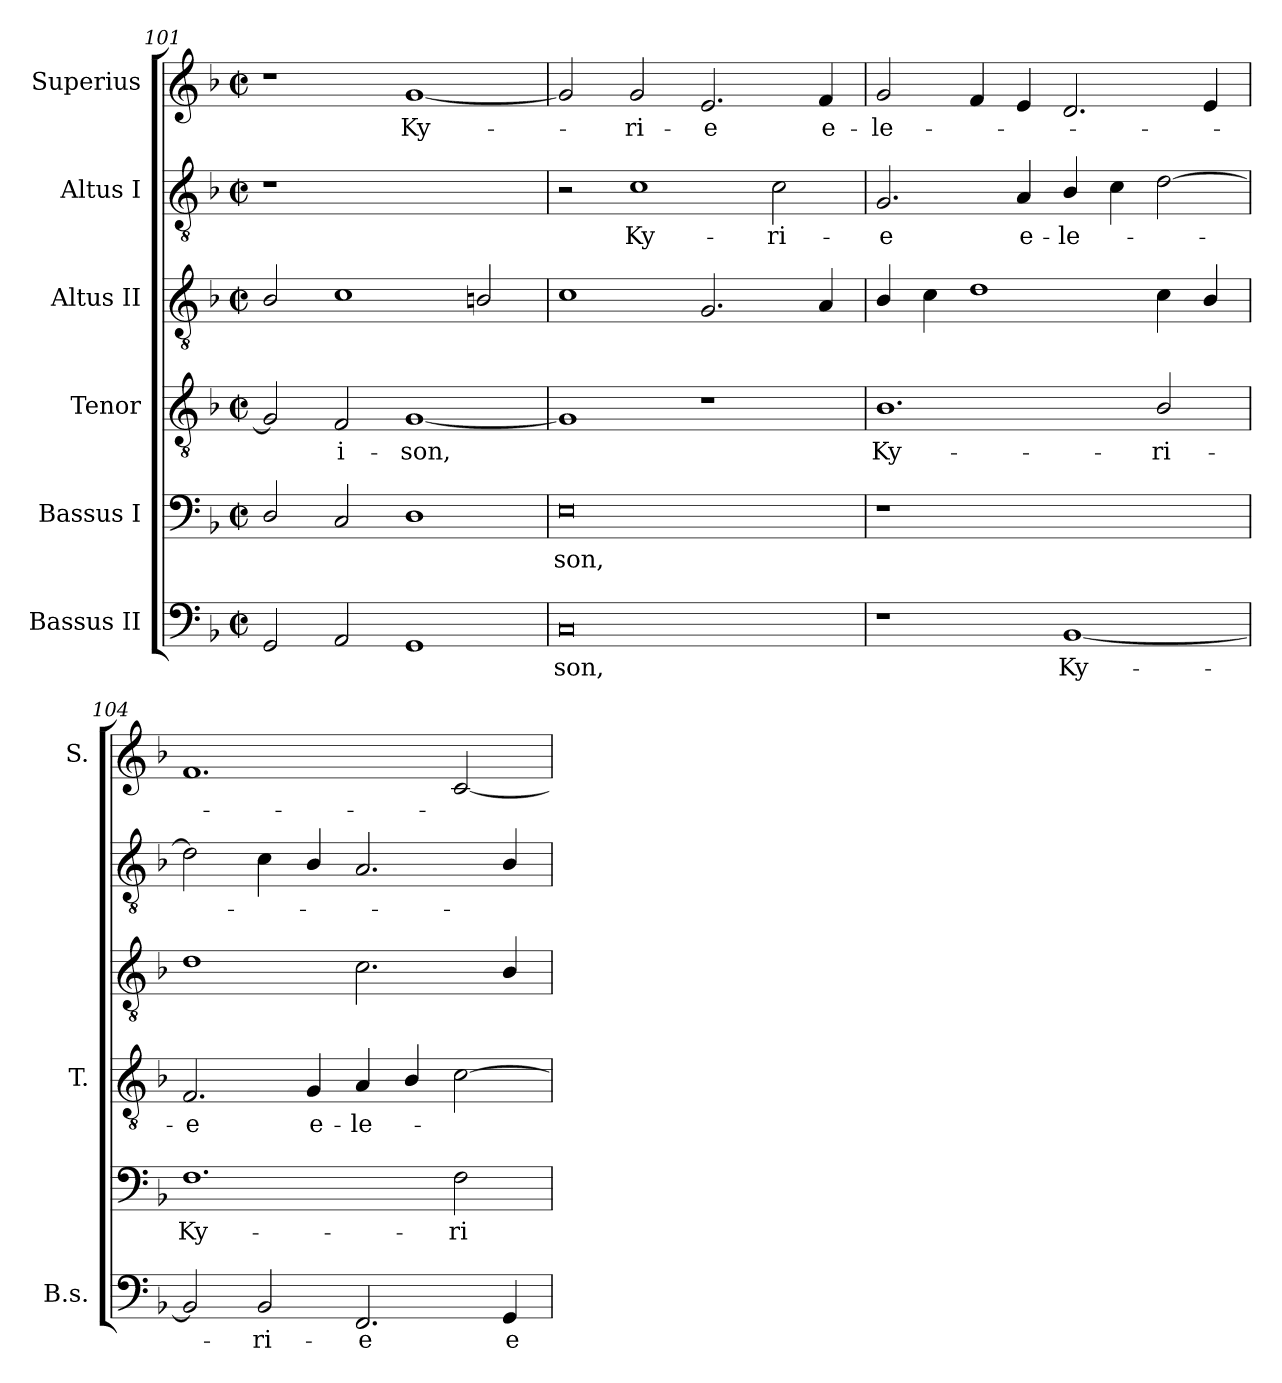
**kern	**text	**kern	**text	**kern	**text	**kern	**kern	**text	**kern	**text
*part6	*part6	*part5	*part5	*part4	*part4	*part3	*part2	*part2	*part1	*part1
*staff6	*staff6	*staff5	*staff5	*staff4	*staff4	*staff3	*staff2	*staff2	*staff1	*staff1
*I"Bassus II	*	*I"Bassus I	*	*I"Tenor	*	*I"Altus II	*I"Altus I	*	*I"Superius	*
*I'B.s.	*	*	*	*I'T.	*	*	*	*	*I'S.	*
*clefF4	*	*clefF4	*	*clefGv2	*	*clefGv2	*clefGv2	*	*clefG2	*
*	*	*	*	*ITrd7c12	*	*ITrd7c12	*ITrd7c12	*	*	*
*k[b-]	*	*k[b-]	*	*k[b-]	*	*k[b-]	*k[b-]	*	*k[b-]	*
*F:	*	*F:	*	*F:	*	*F:	*F:	*	*F:	*
*M2/2	*	*M2/2	*	*M2/2	*	*M2/2	*M2/2	*	*M2/2	*
*met(c|)	*	*met(c|)	*	*met(c|)	*	*met(c|)	*met(c|)	*	*met(c|)	*
=101	=101	=101	=101	=101	=101	=101	=101	=101	=101	=101
!	!	!	!	!	!	!	!LO:N:vis=1	!	!	!
2GGi/	.	2Di/	.	2GGi/]	.	2BB-i/	1r	.	1r	.
!	!	!	!	!	!LO:LY:b:color=#000000	!	!	!	!	!
2AAi/	.	2Ci/	.	2FFi/	-i-	1Ci	.	.	.	.
!	!	!	!	!	!LO:LY:b:color=#000000	!	!	!	!	!
!	!	!	!	!	!	!	!	!	!	!LO:LY:b:color=#000000
1GGi	.	1Di	.	[<1GGi	-son,	.	1ryy	.	[<1gi	Ky-
.	.	.	.	.	.	2BBni/	.	.	.	.
=102	=102	=102	=102	=102	=102	=102	=102	=102	=102	=102
!	!LO:LY:b:color=#000000	!	!	!	!	!	!	!	!	!
!	!	!	!LO:LY:b:color=#000000	!	!	!	!	!	!	!
0Ci	-son,	0Ei	-son,	1GGi]	.	1Ci	2r	.	2gi/]	.
!	!	!	!	!	!	!	!	!LO:LY:b:color=#000000	!	!
!	!	!	!	!	!	!	!	!	!	!LO:LY:b:color=#000000
.	.	.	.	.	.	.	1Ci	Ky-	2gi/	-ri-
!	!	!	!	!	!	!	!	!	!	!LO:LY:b:color=#000000
.	.	.	.	1r	.	2.GGi/	.	.	2.ei/	-e
!	!	!	!	!	!	!	!	!LO:LY:b:color=#000000	!	!
.	.	.	.	.	.	.	2Ci\	-ri-	.	.
!	!	!	!	!	!	!	!	!	!	!LO:LY:b:color=#000000
.	.	.	.	.	.	4AAi/	.	.	4fi/	e-
=103	=103	=103	=103	=103	=103	=103	=103	=103	=103	=103
!	!	!LO:N:vis=1	!	!	!	!	!	!	!	!
!	!	!	!	!	!LO:LY:b:color=#000000	!	!	!	!	!
!	!	!	!	!	!	!	!	!LO:LY:b:color=#000000	!	!
!	!	!	!	!	!	!	!	!	!	!LO:LY:b:color=#000000
1r	.	1r	.	1.BB-i	Ky-	4BB-i/	2.GGi/	-e	2gi/	-le-
.	.	.	.	.	.	4Ci\	.	.	.	.
.	.	.	.	.	.	1Di	.	.	4fi/	.
!	!	!	!	!	!	!	!	!LO:LY:b:color=#000000	!	!
.	.	.	.	.	.	.	4AAi/	e-	4ei/	.
!	!LO:LY:b:color=#000000	!	!	!	!	!	!	!	!	!
!	!	!	!	!	!	!	!	!LO:LY:b:color=#000000	!	!
[<1BB-i	Ky-	1ryy	.	.	.	.	4BB-i/	-le-	2.di/	.
.	.	.	.	.	.	.	4Ci\	.	.	.
!	!	!	!	!	!LO:LY:b:color=#000000	!	!	!	!	!
.	.	.	.	2BB-i/	-ri-	4Ci\	[>2Di\	.	.	.
.	.	.	.	.	.	4BB-i/	.	.	4ei/	.
!!LO:PB:g=z
=104	=104	=104	=104	=104	=104	=104	=104	=104	=104	=104
!	!	!	!LO:LY:b:color=#000000	!	!	!	!	!	!	!
!	!	!	!	!	!LO:LY:b:color=#000000	!	!	!	!	!
2BB-i/]	.	1.Fi	Ky-	2.FFi/	-e	1Di	2Di\]	.	1.fi	.
!	!LO:LY:b:color=#000000	!	!	!	!	!	!	!	!	!
2BB-i/	-ri-	.	.	.	.	.	4Ci\	.	.	.
!	!	!	!	!	!LO:LY:b:color=#000000	!	!	!	!	!
.	.	.	.	4GGi/	e-	.	4BB-i/	.	.	.
!	!LO:LY:b:color=#000000	!	!	!	!	!	!	!	!	!
!	!	!	!	!	!LO:LY:b:color=#000000	!	!	!	!	!
2.FFi/	-e	.	.	4AAi/	-le-	2.Ci\	2.AAi/	.	.	.
.	.	.	.	4BB-i/	.	.	.	.	.	.
!	!	!	!LO:LY:b:color=#000000	!	!	!	!	!	!	!
.	.	2Fi\	-ri-	[>2Ci\	.	.	.	.	[<2ci/	.
!	!LO:LY:b:color=#000000	!	!	!	!	!	!	!	!	!
4GGi/	e-	.	.	.	.	4BB-i/	4BB-i/	.	.	.
=	=	=	=	=	=	=	=	=	=	=
*-	*-	*-	*-	*-	*-	*-	*-	*-	*-	*-
